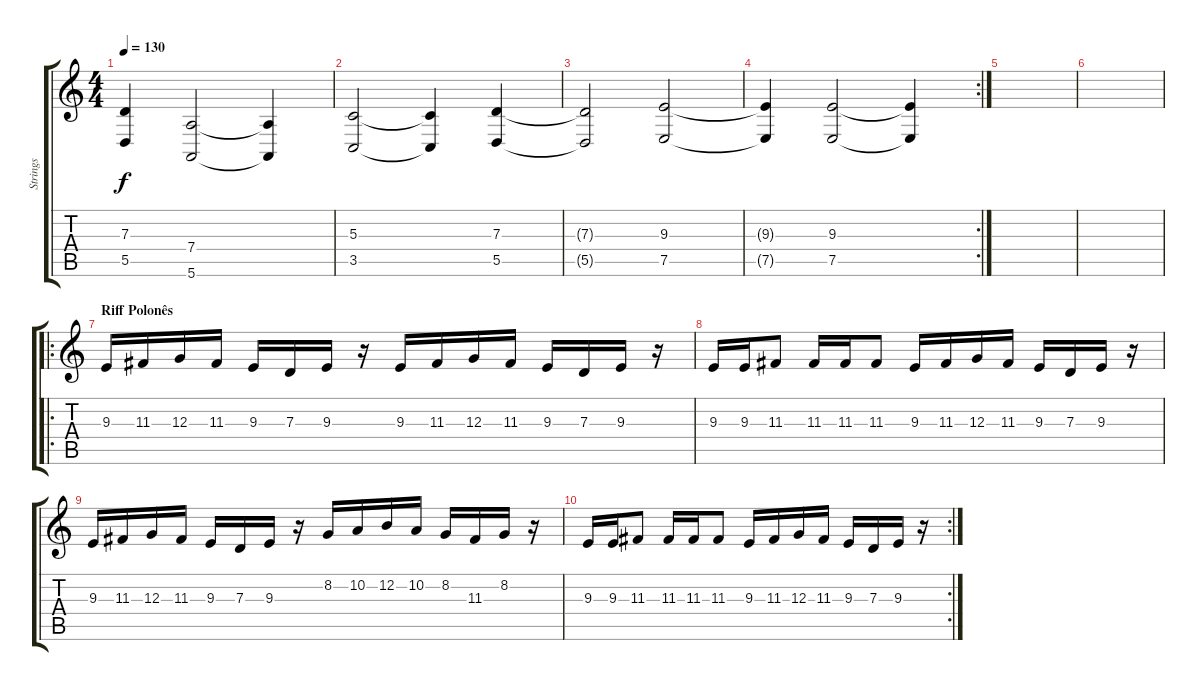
\track ("Strings" "Strings") {instrument stringensemble1}
\staff {score tabs}
\tuning (E4 B3 G3 D3 A2 E2) {hide}
\ts (4 4)
\tempo 130
\clef g2
\ks c
(7.3{t} 5.5{t}).4{dy f} (7.4 5.6).2 (7.4{t} 5.6{t}).4 |
(5.3 3.5).2 (5.3{t} 3.5{t}).4 (7.3 5.5).4 |
(7.3{t} 5.5{t}).2 (9.3 7.5).2 |
\rc 2
(9.3{t} 7.5{t}).4 (9.3 7.5).2 (9.3{t} 7.5{t}).4 |
|
|
\ro
\section ("" "Riff Polonês")
9.3.16 11.3.16 12.3.16 11.3.16 9.3.16 7.3.16 9.3.16 r.16 9.3.16 11.3.16 12.3.16 11.3.16 9.3.16 7.3.16 9.3.16 r.16 |
9.3.16 9.3.16 11.3.8 11.3.16 11.3.16 11.3.8 9.3.16 11.3.16 12.3.16 11.3.16 9.3.16 7.3.16 9.3.16 r.16 |
9.3.16 11.3.16 12.3.16 11.3.16 9.3.16 7.3.16 9.3.16 r.16 8.2.16 10.2.16 12.2.16 10.2.16 8.2.16 11.3.16 8.2.16 r.16 |
\rc 2
9.3.16 9.3.16 11.3.8 11.3.16 11.3.16 11.3.8 9.3.16 11.3.16 12.3.16 11.3.16 9.3.16 7.3.16 9.3.16 r.16
